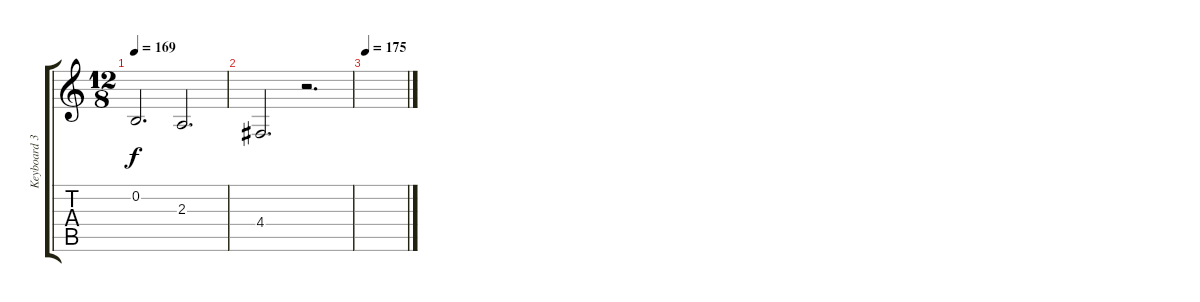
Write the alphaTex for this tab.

\track ("Keyboard 3 - Mustis" "Keyboard 3") {instrument electricgrandpiano}
\staff {score tabs}
\tuning (E4 B3 G3 D3 A2 E2) {hide}
\ts (12 8)
\tempo 169
\clef g2
\ks c
0.2.2{d dy f} 2.3.2{d} |
4.4.2{d} r.2{d} |
\tempo 175
